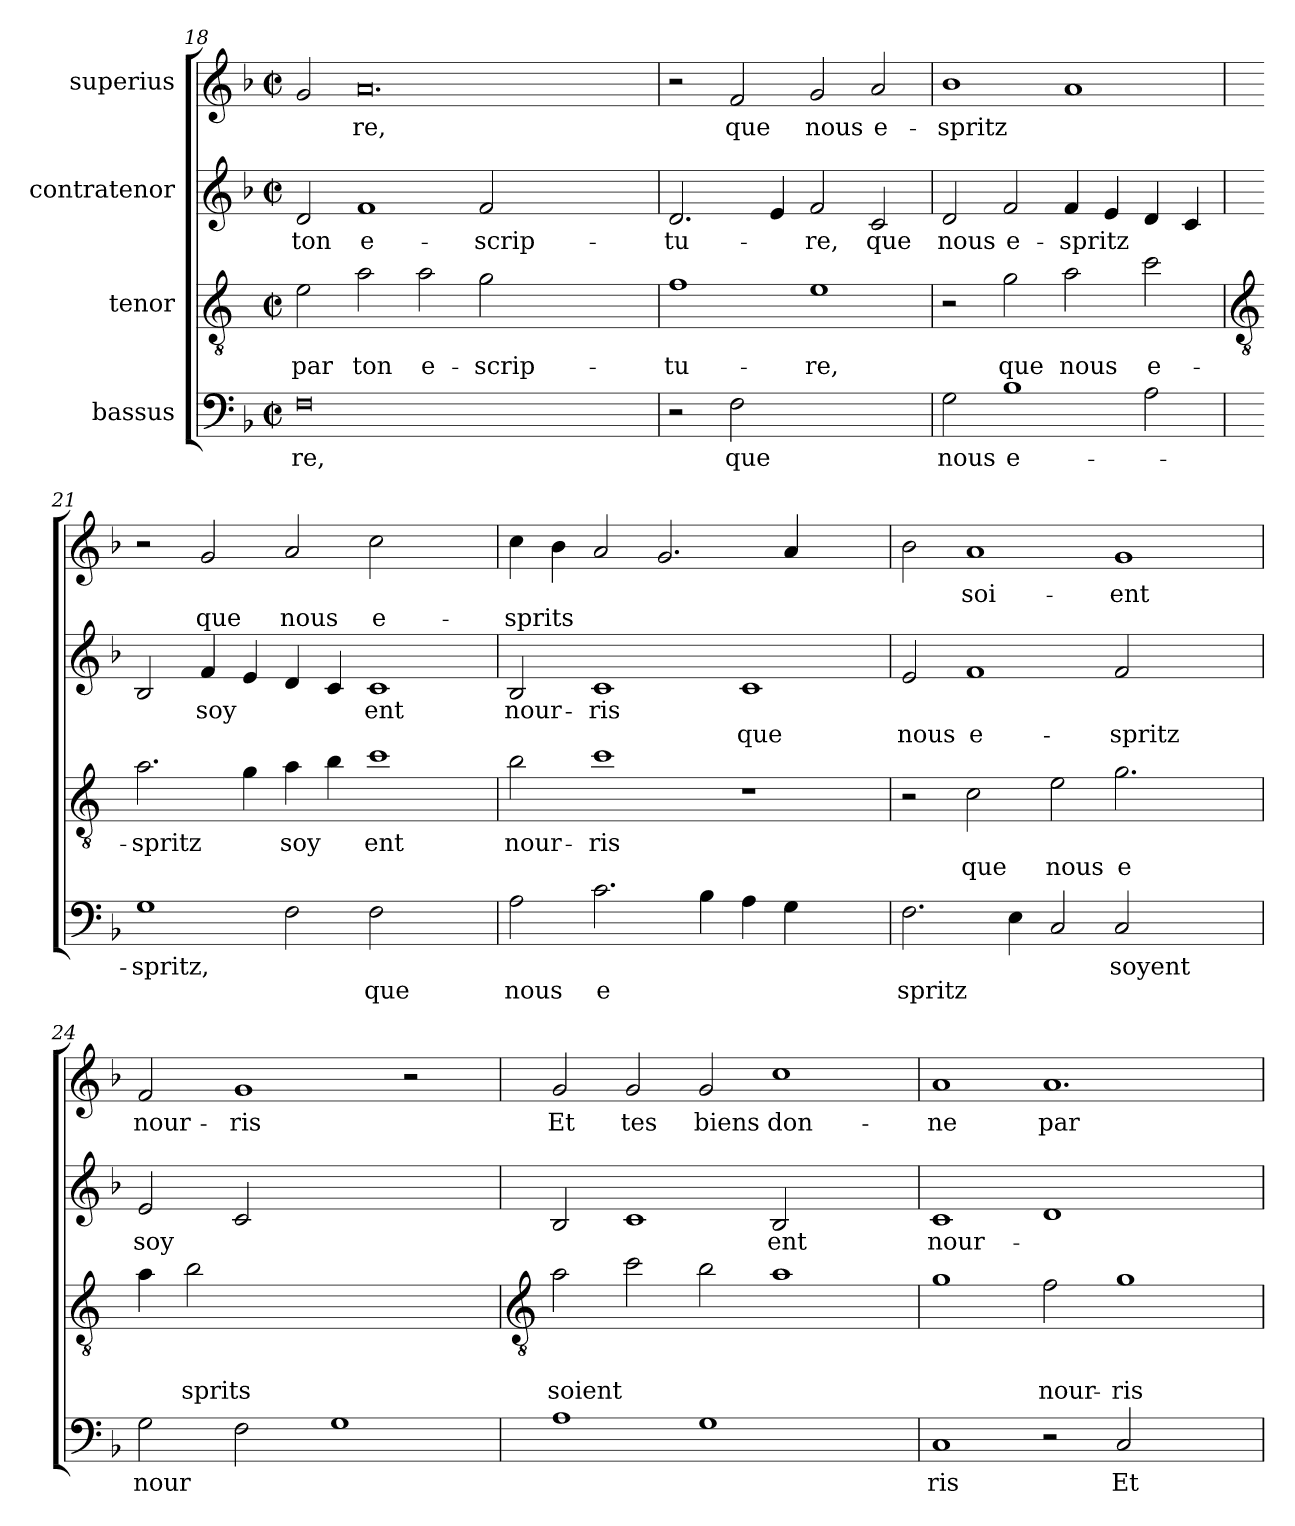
**kern	**text	**text	**kern	**text	**text	**kern	**text	**text	**kern	**text	**text
*part4	*part4	*part4	*part3	*part3	*part3	*part2	*part2	*part2	*part1	*part1	*part1
*staff4	*staff4	*staff4	*staff3	*staff3	*staff3	*staff2	*staff2	*staff2	*staff1	*staff1	*staff1
*I"bassus	*	*	*I"tenor	*	*	*I"contratenor	*	*	*I"superius	*	*
*clefF4	*	*	*clefGv2	*	*	*clefG2	*	*	*clefG2	*	*
*	*	*	*ITrd4c7	*	*	*	*	*	*	*	*
*k[b-]	*	*	*k[b-]	*	*	*k[b-]	*	*	*k[b-]	*	*
*F:	*	*	*F:	*	*	*F:	*	*	*F:	*	*
*M4/2	*	*	*M4/2	*	*	*M4/2	*	*	*M4/2	*	*
*met(c|)	*	*	*met(c|)	*	*	*met(c|)	*	*	*met(c|)	*	*
=18	=18	=18	=18	=18	=18	=18	=18	=18	=18	=18	=18
!	!LO:LY:b	!	!	!LO:LY:b	!	!	!LO:LY:b	!	!	!	!
0F	re,	.	2A	par	.	2d	ton	.	2g	.	.
!	!	!	!	!LO:LY:b	!	!	!LO:LY:b	!	!	!LO:LY:b	!
.	.	.	2d	ton	.	1f	e-	.	0.a	-re,	.
!	!	!	!	!LO:LY:b	!	!	!	!	!	!	!
.	.	.	2d	e-	.	.	.	.	.	.	.
!	!	!	!	!LO:LY:b	!	!	!LO:LY:b	!	!	!	!
.	.	.	2c	-scrip-	.	2f	-scrip-	.	.	.	.
1.ryy	.	.	1.ryy	.	.	1.ryy	.	.	.	.	.
!!LO:LB:g=z
=19	=19	=19	=19	=19	=19	=19	=19	=19	=19	=19	=19
!	!	!	!	!LO:LY:b	!	!	!LO:LY:b	!	!	!	!
2r	.	.	1B-	-tu-	.	2.d	-tu-	.	2r	.	.
!	!LO:LY:b	!	!	!	!	!	!	!	!	!LO:LY:b	!
2F	que	.	.	.	.	.	.	.	2f	que	.
.	.	.	.	.	.	4e	.	.	.	.	.
!	!	!	!	!LO:LY:b	!	!	!LO:LY:b	!	!	!LO:LY:b	!
1ryy	.	.	1A	-re,	.	2f	-re,	.	2g	nous	.
!	!	!	!	!	!	!	!LO:LY:b	!	!	!LO:LY:b	!
.	.	.	.	.	.	2c	que	.	2a	e-	.
!!LO:LB:g=z
=20	=20	=20	=20	=20	=20	=20	=20	=20	=20	=20	=20
!	!LO:LY:b	!	!	!	!	!	!LO:LY:b	!	!	!LO:LY:b	!
2G	nous	.	2r	.	.	2d	nous	.	1b-	-spritz	.
!	!LO:LY:b	!	!	!LO:LY:b	!	!	!LO:LY:b	!	!	!	!
1B-	e-	.	2c	que	.	2f	e-	.	.	.	.
!	!	!	!	!LO:LY:b	!	!	!LO:LY:b	!	!	!	!
.	.	.	2d	nous	.	4f	-spritz	.	1a	.	.
.	.	.	.	.	.	4e	.	.	.	.	.
!	!	!	!	!LO:LY:b	!	!	!	!	!	!	!
2A	.	.	2f	e-	.	4d	.	.	.	.	.
.	.	.	.	.	.	4c	.	.	.	.	.
!!LO:LB:g=z
=21	=21	=21	=21	=21	=21	=21	=21	=21	=21	=21	=21
*	*	*	*clefGv2	*	*	*	*	*	*	*	*
!	!LO:LY:b	!	!	!LO:LY:b	!	!	!	!	!	!	!
1G	-spritz,	.	2.d	-spritz	.	2B-	.	.	2r	.	.
!	!	!	!	!	!	!	!LO:LY:b	!	!	!	!LO:LY:b
.	.	.	.	.	.	4f	soy	.	2g	.	que
.	.	.	4c	.	.	4e	.	.	.	.	.
!	!	!	!	!LO:LY:b	!	!	!	!	!	!	!LO:LY:b
2F	.	.	4d	soy	.	4d	.	.	2a	.	nous
.	.	.	4e	.	.	4c	.	.	.	.	.
!	!	!LO:LY:b	!	!LO:LY:b	!	!	!LO:LY:b	!	!	!	!LO:LY:b
2F	.	que	1f	ent	.	1c	ent	.	2cc	.	e-
2ryy	.	.	.	.	.	.	.	.	2ryy	.	.
=22	=22	=22	=22	=22	=22	=22	=22	=22	=22	=22	=22
!	!	!LO:LY:b	!	!LO:LY:b	!	!	!LO:LY:b	!	!	!	!LO:LY:b
2A	.	nous	2e	nour-	.	2B-	nour-	.	4cc	.	-sprits
.	.	.	.	.	.	.	.	.	4b-	.	.
!	!	!LO:LY:b	!	!LO:LY:b	!	!	!LO:LY:b	!	!	!	!
2.c	.	e	1f	-ris	.	1c	-ris	.	2a	.	.
.	.	.	.	.	.	.	.	.	2.g	.	.
4B-	.	.	.	.	.	.	.	.	.	.	.
!	!	!	!	!	!	!	!	!LO:LY:b	!	!	!
4A	.	.	1r	.	.	1c	.	que	.	.	.
4G	.	.	.	.	.	.	.	.	4a	.	.
2ryy	.	.	.	.	.	.	.	.	2ryy	.	.
!!LO:LB:g=z
=23	=23	=23	=23	=23	=23	=23	=23	=23	=23	=23	=23
!	!	!LO:LY:b	!	!	!	!	!	!LO:LY:b	!	!	!
2.F	.	spritz	2r	.	.	2e	.	nous	2b-	.	.
!	!	!	!	!	!LO:LY:b	!	!	!LO:LY:b	!	!LO:LY:b	!
.	.	.	2F	.	que	1f	.	e-	1a	soi-	.
4E	.	.	.	.	.	.	.	.	.	.	.
!	!	!	!	!	!LO:LY:b	!	!	!	!	!	!
2C	.	.	2A	.	nous	.	.	.	.	.	.
!	!LO:LY:b	!	!	!	!LO:LY:b	!	!	!LO:LY:b	!	!LO:LY:b	!
2C	soyent	.	2.c	.	e	2f	.	-spritz	1g	-ent	.
2ryy	.	.	.	.	.	2ryy	.	.	.	.	.
.	.	.	4ryy	.	.	.	.	.	.	.	.
!!LO:LB:g=z
=24	=24	=24	=24	=24	=24	=24	=24	=24	=24	=24	=24
!	!LO:LY:b	!	!	!	!	!	!LO:LY:b	!	!	!LO:LY:b	!
2G	nour	.	4d	.	.	2e	soy	.	2f	nour-	.
!	!	!	!	!	!LO:LY:b	!	!	!	!	!	!
.	.	.	2e	.	sprits	.	.	.	.	.	.
!	!	!	!	!	!	!	!	!	!	!LO:LY:b	!
2F	.	.	.	.	.	2c	.	.	1g	-ris	.
.	.	.	1ryy	.	.	.	.	.	.	.	.
1G	.	.	.	.	.	1ryy	.	.	.	.	.
.	.	.	.	.	.	.	.	.	2r	.	.
.	.	.	4ryy	.	.	.	.	.	.	.	.
!!LO:LB:g=z
=25	=25	=25	=25	=25	=25	=25	=25	=25	=25	=25	=25
*	*	*	*clefGv2	*	*	*	*	*	*	*	*
!	!	!	!	!	!LO:LY:b	!	!	!	!	!LO:LY:b	!
1A	.	.	2d	.	soient	2B-	.	.	2g	Et	.
!	!	!	!	!	!	!	!	!	!	!LO:LY:b	!
.	.	.	2f	.	.	1c	.	.	2g	tes	.
!	!	!	!	!	!	!	!	!	!	!LO:LY:b	!
1G	.	.	2e	.	.	.	.	.	2g	biens	.
!	!	!	!	!	!	!	!LO:LY:b	!	!	!LO:LY:b	!
.	.	.	1d	.	.	2B-	ent	.	1cc	don-	.
2ryy	.	.	.	.	.	2ryy	.	.	.	.	.
=26	=26	=26	=26	=26	=26	=26	=26	=26	=26	=26	=26
!	!LO:LY:b	!	!	!	!	!	!LO:LY:b	!	!	!LO:LY:b	!
1C	ris	.	1c	.	.	1c	nour-	.	1a	-ne	.
!	!	!	!	!	!LO:LY:b	!	!	!	!	!LO:LY:b	!
2r	.	.	2B-	.	nour-	1d	.	.	1.a	par	.
!	!LO:LY:b	!	!	!	!LO:LY:b	!	!	!	!	!	!
2C	Et	.	1c	.	-ris	.	.	.	.	.	.
2ryy	.	.	.	.	.	2ryy	.	.	.	.	.
=	=	=	=	=	=	=	=	=	=	=	=
*-	*-	*-	*-	*-	*-	*-	*-	*-	*-	*-	*-
